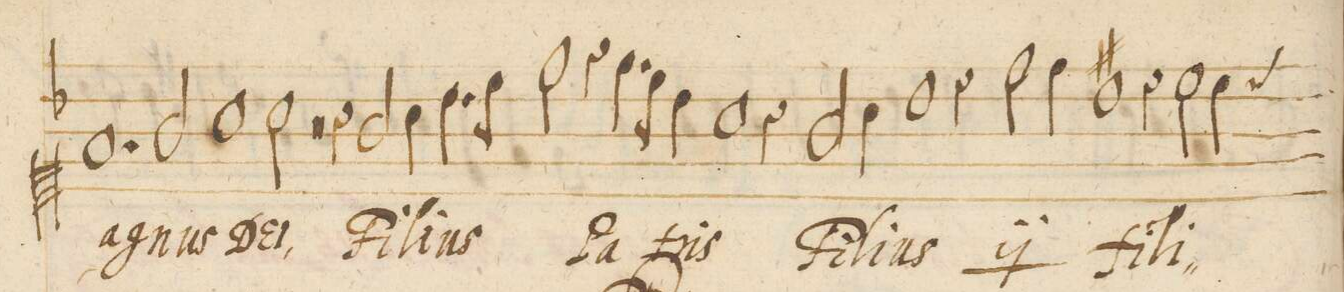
**kern	**text
*I"DISCANTVS	*
*clefC1	*
*k[b-]	*
*met(C|)	*
*M2/1	*
1.f	a-
2g/	-gnus
=39-	=39-
1a	DE-
2a\	-I,
2r	.
=40-	=40-
4r	.
2g/	Fi-
4a\	-li-
4.b-\	-us
8cc\	.
2dd\	.
=41-	=41-
4r	.
4.dd\	Pa-
8cc\	.
4b-\	.
1a	-tris
=42-	=42-
4r	.
2g/	Fi-
4a\	-li-
1b-	-us
=43-	=43-
4r	.
*	*ij
2dd\	Fi-
4dd\	-li-
1bn	-us
*	*Xij
=44-	=44-
4r	.
2cc\	fi-
4cc\	-li-
*custos:cc	*
*-	*-
